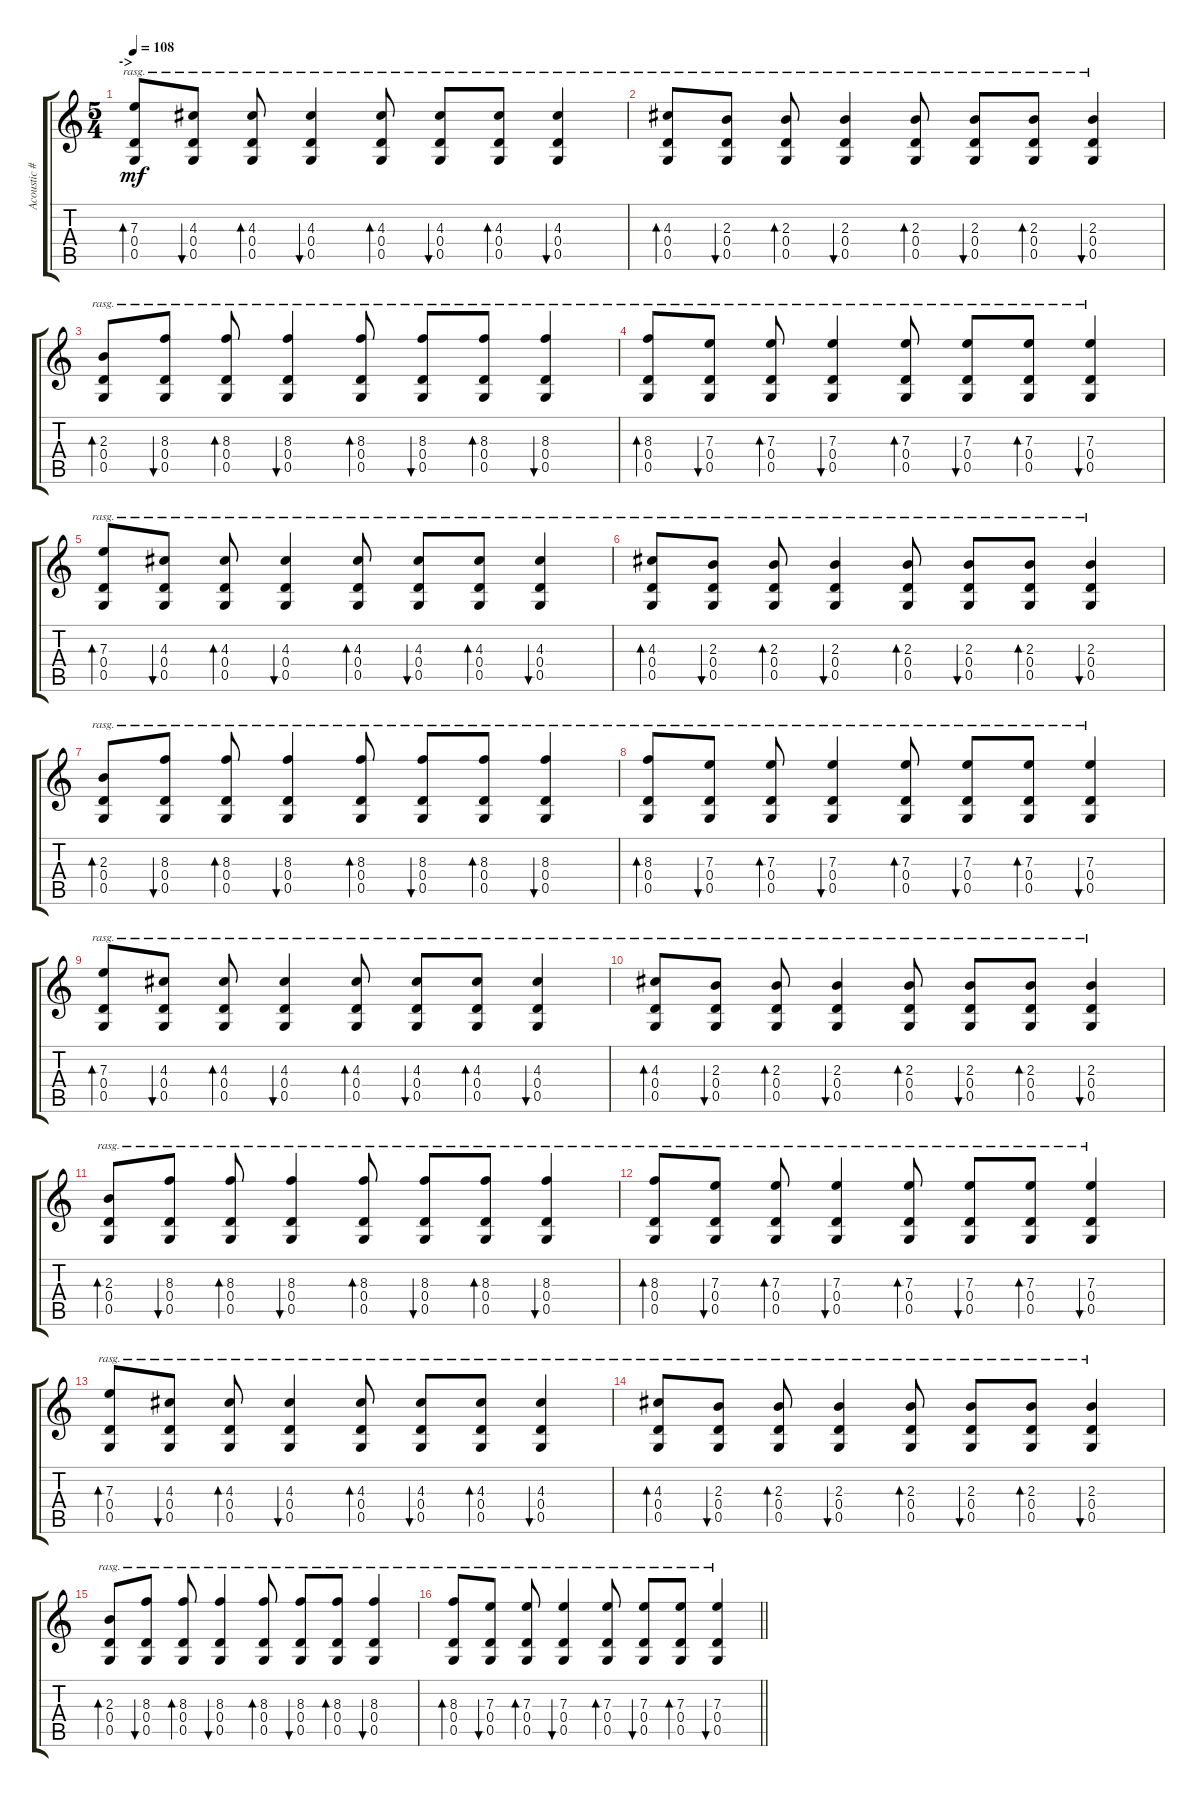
\track ("Acoustic #2" "Acoustic #") {instrument acousticguitarnylon}
\staff {score tabs}
\tuning (A3 A3 A3 D3 G2 C2) {hide}
\ts (5 4)
\section ("" "->")
\tempo 108
\clef g2
\ks c
(7.3 0.4 0.5).8{bd 60 rasg ii dy mf} (4.3 0.4 0.5).8{bu 120 rasg ii} (4.3 0.4 0.5).8{bd 120 rasg ii} (4.3 0.4 0.5).4{bu 120 rasg ii} (4.3 0.4 0.5).8{bd 120 rasg ii} (4.3 0.4 0.5).8{bu 120 rasg ii} (4.3 0.4 0.5).8{bd 120 rasg ii} (4.3 0.4 0.5).4{bu 120 rasg ii} |
(4.3 0.4 0.5).8{bd 120 rasg ii} (2.3 0.4 0.5).8{bu 120 rasg ii} (2.3 0.4 0.5).8{bd 120 rasg ii} (2.3 0.4 0.5).4{bu 120 rasg ii} (2.3 0.4 0.5).8{bd 120 rasg ii} (2.3 0.4 0.5).8{bu 120 rasg ii} (2.3 0.4 0.5).8{bd 120 rasg ii} (2.3 0.4 0.5).4{bu 120 rasg ii} |
(2.3 0.4 0.5).8{bd 60 rasg ii} (8.3 0.4 0.5).8{bu 120 rasg ii} (8.3 0.4 0.5).8{bd 120 rasg ii} (8.3 0.4 0.5).4{bu 120 rasg ii} (8.3 0.4 0.5).8{bd 120 rasg ii} (8.3 0.4 0.5).8{bu 120 rasg ii} (8.3 0.4 0.5).8{bd 120 rasg ii} (8.3 0.4 0.5).4{bu 120 rasg ii} |
(8.3 0.4 0.5).8{bd 120 rasg ii} (7.3 0.4 0.5).8{bu 120 rasg ii} (7.3 0.4 0.5).8{bd 120 rasg ii} (7.3 0.4 0.5).4{bu 120 rasg ii} (7.3 0.4 0.5).8{bd 120 rasg ii} (7.3 0.4 0.5).8{bu 120 rasg ii} (7.3 0.4 0.5).8{bd 120 rasg ii} (7.3 0.4 0.5).4{bu 120 rasg ii} |
(7.3 0.4 0.5).8{bd 60 rasg ii} (4.3 0.4 0.5).8{bu 120 rasg ii} (4.3 0.4 0.5).8{bd 120 rasg ii} (4.3 0.4 0.5).4{bu 120 rasg ii} (4.3 0.4 0.5).8{bd 120 rasg ii} (4.3 0.4 0.5).8{bu 120 rasg ii} (4.3 0.4 0.5).8{bd 120 rasg ii} (4.3 0.4 0.5).4{bu 120 rasg ii} |
(4.3 0.4 0.5).8{bd 120 rasg ii} (2.3 0.4 0.5).8{bu 120 rasg ii} (2.3 0.4 0.5).8{bd 120 rasg ii} (2.3 0.4 0.5).4{bu 120 rasg ii} (2.3 0.4 0.5).8{bd 120 rasg ii} (2.3 0.4 0.5).8{bu 120 rasg ii} (2.3 0.4 0.5).8{bd 120 rasg ii} (2.3 0.4 0.5).4{bu 120 rasg ii} |
(2.3 0.4 0.5).8{bd 60 rasg ii} (8.3 0.4 0.5).8{bu 120 rasg ii} (8.3 0.4 0.5).8{bd 120 rasg ii} (8.3 0.4 0.5).4{bu 120 rasg ii} (8.3 0.4 0.5).8{bd 120 rasg ii} (8.3 0.4 0.5).8{bu 120 rasg ii} (8.3 0.4 0.5).8{bd 120 rasg ii} (8.3 0.4 0.5).4{bu 120 rasg ii} |
(8.3 0.4 0.5).8{bd 120 rasg ii} (7.3 0.4 0.5).8{bu 120 rasg ii} (7.3 0.4 0.5).8{bd 120 rasg ii} (7.3 0.4 0.5).4{bu 120 rasg ii} (7.3 0.4 0.5).8{bd 120 rasg ii} (7.3 0.4 0.5).8{bu 120 rasg ii} (7.3 0.4 0.5).8{bd 120 rasg ii} (7.3 0.4 0.5).4{bu 120 rasg ii} |
(7.3 0.4 0.5).8{bd 60 rasg ii} (4.3 0.4 0.5).8{bu 120 rasg ii} (4.3 0.4 0.5).8{bd 120 rasg ii} (4.3 0.4 0.5).4{bu 120 rasg ii} (4.3 0.4 0.5).8{bd 120 rasg ii} (4.3 0.4 0.5).8{bu 120 rasg ii} (4.3 0.4 0.5).8{bd 120 rasg ii} (4.3 0.4 0.5).4{bu 120 rasg ii} |
(4.3 0.4 0.5).8{bd 120 rasg ii} (2.3 0.4 0.5).8{bu 120 rasg ii} (2.3 0.4 0.5).8{bd 120 rasg ii} (2.3 0.4 0.5).4{bu 120 rasg ii} (2.3 0.4 0.5).8{bd 120 rasg ii} (2.3 0.4 0.5).8{bu 120 rasg ii} (2.3 0.4 0.5).8{bd 120 rasg ii} (2.3 0.4 0.5).4{bu 120 rasg ii} |
(2.3 0.4 0.5).8{bd 60 rasg ii} (8.3 0.4 0.5).8{bu 120 rasg ii} (8.3 0.4 0.5).8{bd 120 rasg ii} (8.3 0.4 0.5).4{bu 120 rasg ii} (8.3 0.4 0.5).8{bd 120 rasg ii} (8.3 0.4 0.5).8{bu 120 rasg ii} (8.3 0.4 0.5).8{bd 120 rasg ii} (8.3 0.4 0.5).4{bu 120 rasg ii} |
(8.3 0.4 0.5).8{bd 120 rasg ii} (7.3 0.4 0.5).8{bu 120 rasg ii} (7.3 0.4 0.5).8{bd 120 rasg ii} (7.3 0.4 0.5).4{bu 120 rasg ii} (7.3 0.4 0.5).8{bd 120 rasg ii} (7.3 0.4 0.5).8{bu 120 rasg ii} (7.3 0.4 0.5).8{bd 120 rasg ii} (7.3 0.4 0.5).4{bu 120 rasg ii} |
(7.3 0.4 0.5).8{bd 60 rasg ii} (4.3 0.4 0.5).8{bu 120 rasg ii} (4.3 0.4 0.5).8{bd 120 rasg ii} (4.3 0.4 0.5).4{bu 120 rasg ii} (4.3 0.4 0.5).8{bd 120 rasg ii} (4.3 0.4 0.5).8{bu 120 rasg ii} (4.3 0.4 0.5).8{bd 120 rasg ii} (4.3 0.4 0.5).4{bu 120 rasg ii} |
(4.3 0.4 0.5).8{bd 120 rasg ii} (2.3 0.4 0.5).8{bu 120 rasg ii} (2.3 0.4 0.5).8{bd 120 rasg ii} (2.3 0.4 0.5).4{bu 120 rasg ii} (2.3 0.4 0.5).8{bd 120 rasg ii} (2.3 0.4 0.5).8{bu 120 rasg ii} (2.3 0.4 0.5).8{bd 120 rasg ii} (2.3 0.4 0.5).4{bu 120 rasg ii} |
(2.3 0.4 0.5).8{bd 60 rasg ii} (8.3 0.4 0.5).8{bu 120 rasg ii} (8.3 0.4 0.5).8{bd 120 rasg ii} (8.3 0.4 0.5).4{bu 120 rasg ii} (8.3 0.4 0.5).8{bd 120 rasg ii} (8.3 0.4 0.5).8{bu 120 rasg ii} (8.3 0.4 0.5).8{bd 120 rasg ii} (8.3 0.4 0.5).4{bu 120 rasg ii} |
\barLineRight lightlight
(8.3 0.4 0.5).8{bd 120 rasg ii} (7.3 0.4 0.5).8{bu 120 rasg ii} (7.3 0.4 0.5).8{bd 120 rasg ii} (7.3 0.4 0.5).4{bu 120 rasg ii} (7.3 0.4 0.5).8{bd 120 rasg ii} (7.3 0.4 0.5).8{bu 120 rasg ii} (7.3 0.4 0.5).8{bd 120 rasg ii} (7.3 0.4 0.5).4{bu 120 rasg ii}
